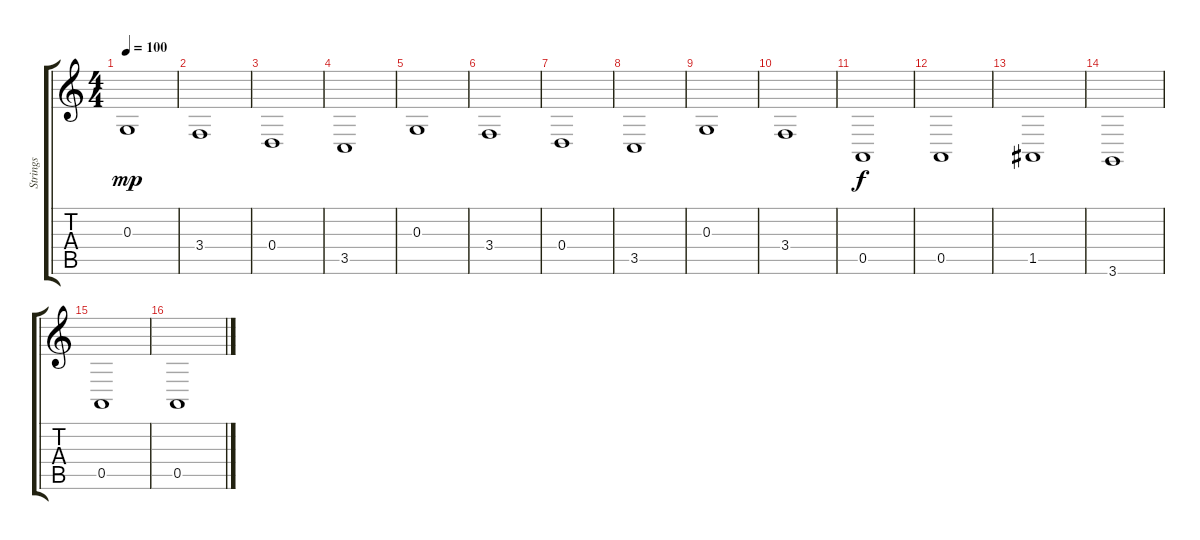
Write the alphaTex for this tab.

\track ("Strings" "Strings") {instrument stringensemble1}
\staff {score tabs}
\tuning (E4 B3 G3 D3 A2 E2) {hide}
\ts (4 4)
\tempo 100
\clef g2
\ks c
0.3.1{dy mp} |
3.4.1 |
0.4.1 |
3.5.1 |
0.3.1 |
3.4.1 |
0.4.1 |
3.5.1 |
0.3.1 |
3.4.1 |
0.5.1{dy f} |
0.5.1 |
1.5.1 |
3.6.1 |
0.5.1 |
0.5.1
